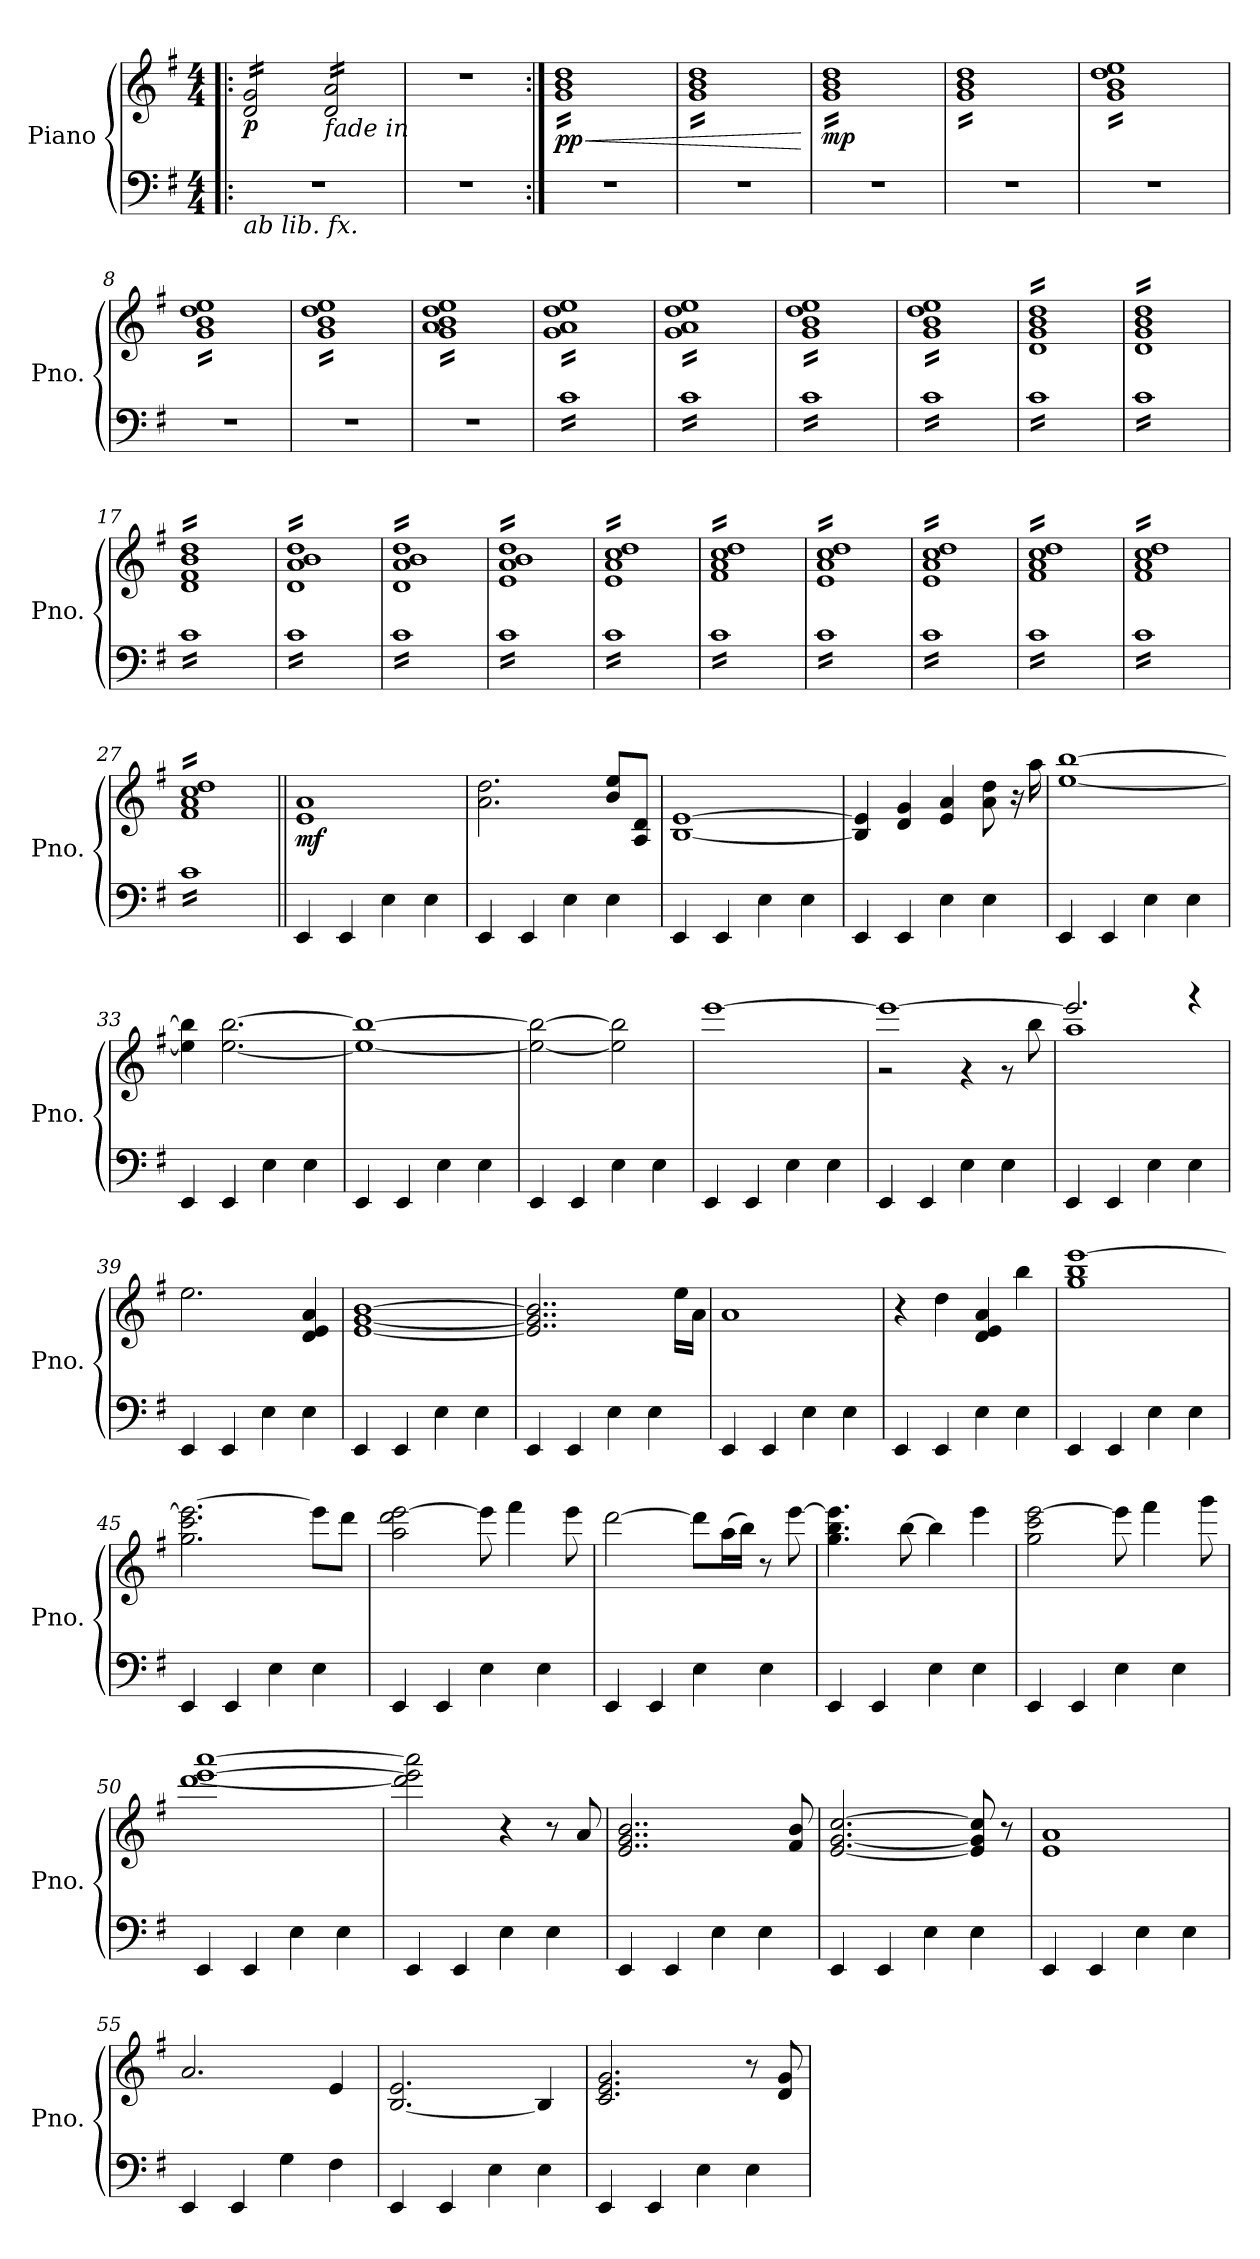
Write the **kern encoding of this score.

**kern	**kern	**dynam
*part1	*part1	*part1
*staff2	*staff1	*staff1/2
*I"Piano	*	*
*I'Pno.	*	*
*clefF4	*clefG2	*
*k[f#]	*k[f#]	*
*M4/4	*M4/4	*
*MM78	*MM78	*
=1!|:	=1!|:	=1!|:
!	!LO:TX:b:i:t=repeat for 30 secs.	!
!LO:TX:b:i:t=ab lib. fx.	!	!
!	!	!LO:DY:b
*	*tremolo	*
1r	16d/ 16g/LL	p
.	16d/ 16g/	.
.	16d/ 16g/	.
.	16d/ 16g/	.
.	16d/ 16g/	.
.	16d/ 16g/	.
.	16d/ 16g/	.
.	16d/ 16g/JJ	.
!	!LO:TX:b:i:t=fade in	!
.	16d/ 16a/LL	.
.	16d/ 16a/	.
.	16d/ 16a/	.
.	16d/ 16a/	.
.	16d/ 16a/	.
.	16d/ 16a/	.
.	16d/ 16a/	.
.	16d/ 16a/JJ	.
=2	=2	=2
1r	1r	.
=3:|!	=3:|!	=3:|!
*	*MM112	*
!	!	!LO:HP:b
!	!	!LO:DY:n=1:b
1r	16g 16b 16ddLL	< pp
.	16g 16b 16dd	.
.	16g 16b 16dd	.
.	16g 16b 16dd	.
.	16g 16b 16dd	.
.	16g 16b 16dd	.
.	16g 16b 16dd	.
.	16g 16b 16dd	.
.	16g 16b 16dd	.
.	16g 16b 16dd	.
.	16g 16b 16dd	.
.	16g 16b 16dd	.
.	16g 16b 16dd	.
.	16g 16b 16dd	.
.	16g 16b 16dd	.
.	16g 16b 16ddJJ	.
=4	=4	=4
1r	16g 16b 16ddLL	.
.	16g 16b 16dd	.
.	16g 16b 16dd	.
.	16g 16b 16dd	.
.	16g 16b 16dd	.
.	16g 16b 16dd	.
.	16g 16b 16dd	.
.	16g 16b 16dd	.
.	16g 16b 16dd	.
.	16g 16b 16dd	.
.	16g 16b 16dd	.
.	16g 16b 16dd	.
.	16g 16b 16dd	.
.	16g 16b 16dd	.
.	16g 16b 16dd	.
.	16g 16b 16ddJJ	.
.	.	[
=5	=5	=5
!	!	!LO:DY:b
1r	16g 16b 16ddLL	mp
.	16g 16b 16dd	.
.	16g 16b 16dd	.
.	16g 16b 16dd	.
.	16g 16b 16dd	.
.	16g 16b 16dd	.
.	16g 16b 16dd	.
.	16g 16b 16dd	.
.	16g 16b 16dd	.
.	16g 16b 16dd	.
.	16g 16b 16dd	.
.	16g 16b 16dd	.
.	16g 16b 16dd	.
.	16g 16b 16dd	.
.	16g 16b 16dd	.
.	16g 16b 16ddJJ	.
=6	=6	=6
1r	16g 16b 16ddLL	.
.	16g 16b 16dd	.
.	16g 16b 16dd	.
.	16g 16b 16dd	.
.	16g 16b 16dd	.
.	16g 16b 16dd	.
.	16g 16b 16dd	.
.	16g 16b 16dd	.
.	16g 16b 16dd	.
.	16g 16b 16dd	.
.	16g 16b 16dd	.
.	16g 16b 16dd	.
.	16g 16b 16dd	.
.	16g 16b 16dd	.
.	16g 16b 16dd	.
.	16g 16b 16ddJJ	.
=7	=7	=7
1r	16g 16b 16dd 16eeLL	.
.	16g 16b 16dd 16ee	.
.	16g 16b 16dd 16ee	.
.	16g 16b 16dd 16ee	.
.	16g 16b 16dd 16ee	.
.	16g 16b 16dd 16ee	.
.	16g 16b 16dd 16ee	.
.	16g 16b 16dd 16ee	.
.	16g 16b 16dd 16ee	.
.	16g 16b 16dd 16ee	.
.	16g 16b 16dd 16ee	.
.	16g 16b 16dd 16ee	.
.	16g 16b 16dd 16ee	.
.	16g 16b 16dd 16ee	.
.	16g 16b 16dd 16ee	.
.	16g 16b 16dd 16eeJJ	.
=8	=8	=8
1r	16g 16b 16dd 16eeLL	.
.	16g 16b 16dd 16ee	.
.	16g 16b 16dd 16ee	.
.	16g 16b 16dd 16ee	.
.	16g 16b 16dd 16ee	.
.	16g 16b 16dd 16ee	.
.	16g 16b 16dd 16ee	.
.	16g 16b 16dd 16ee	.
.	16g 16b 16dd 16ee	.
.	16g 16b 16dd 16ee	.
.	16g 16b 16dd 16ee	.
.	16g 16b 16dd 16ee	.
.	16g 16b 16dd 16ee	.
.	16g 16b 16dd 16ee	.
.	16g 16b 16dd 16ee	.
.	16g 16b 16dd 16eeJJ	.
=9	=9	=9
1r	16g 16b 16dd 16eeLL	.
.	16g 16b 16dd 16ee	.
.	16g 16b 16dd 16ee	.
.	16g 16b 16dd 16ee	.
.	16g 16b 16dd 16ee	.
.	16g 16b 16dd 16ee	.
.	16g 16b 16dd 16ee	.
.	16g 16b 16dd 16ee	.
.	16g 16b 16dd 16ee	.
.	16g 16b 16dd 16ee	.
.	16g 16b 16dd 16ee	.
.	16g 16b 16dd 16ee	.
.	16g 16b 16dd 16ee	.
.	16g 16b 16dd 16ee	.
.	16g 16b 16dd 16ee	.
.	16g 16b 16dd 16eeJJ	.
=10	=10	=10
1r	16g 16a 16b 16dd 16eeLL	.
.	16g 16a 16b 16dd 16ee	.
.	16g 16a 16b 16dd 16ee	.
.	16g 16a 16b 16dd 16ee	.
.	16g 16a 16b 16dd 16ee	.
.	16g 16a 16b 16dd 16ee	.
.	16g 16a 16b 16dd 16ee	.
.	16g 16a 16b 16dd 16ee	.
.	16g 16a 16b 16dd 16ee	.
.	16g 16a 16b 16dd 16ee	.
.	16g 16a 16b 16dd 16ee	.
.	16g 16a 16b 16dd 16ee	.
.	16g 16a 16b 16dd 16ee	.
.	16g 16a 16b 16dd 16ee	.
.	16g 16a 16b 16dd 16ee	.
.	16g 16a 16b 16dd 16eeJJ	.
!!LO:LB:g=z
=11	=11	=11
*tremolo	*	*
16cLL	16g 16a 16dd 16eeLL	.
16c	16g 16a 16dd 16ee	.
16c	16g 16a 16dd 16ee	.
16c	16g 16a 16dd 16ee	.
16c	16g 16a 16dd 16ee	.
16c	16g 16a 16dd 16ee	.
16c	16g 16a 16dd 16ee	.
16c	16g 16a 16dd 16ee	.
16c	16g 16a 16dd 16ee	.
16c	16g 16a 16dd 16ee	.
16c	16g 16a 16dd 16ee	.
16c	16g 16a 16dd 16ee	.
16c	16g 16a 16dd 16ee	.
16c	16g 16a 16dd 16ee	.
16c	16g 16a 16dd 16ee	.
16cJJ	16g 16a 16dd 16eeJJ	.
=12	=12	=12
16cLL	16g 16a 16dd 16eeLL	.
16c	16g 16a 16dd 16ee	.
16c	16g 16a 16dd 16ee	.
16c	16g 16a 16dd 16ee	.
16c	16g 16a 16dd 16ee	.
16c	16g 16a 16dd 16ee	.
16c	16g 16a 16dd 16ee	.
16c	16g 16a 16dd 16ee	.
16c	16g 16a 16dd 16ee	.
16c	16g 16a 16dd 16ee	.
16c	16g 16a 16dd 16ee	.
16c	16g 16a 16dd 16ee	.
16c	16g 16a 16dd 16ee	.
16c	16g 16a 16dd 16ee	.
16c	16g 16a 16dd 16ee	.
16cJJ	16g 16a 16dd 16eeJJ	.
=13	=13	=13
16cLL	16g 16b 16dd 16eeLL	.
16c	16g 16b 16dd 16ee	.
16c	16g 16b 16dd 16ee	.
16c	16g 16b 16dd 16ee	.
16c	16g 16b 16dd 16ee	.
16c	16g 16b 16dd 16ee	.
16c	16g 16b 16dd 16ee	.
16c	16g 16b 16dd 16ee	.
16c	16g 16b 16dd 16ee	.
16c	16g 16b 16dd 16ee	.
16c	16g 16b 16dd 16ee	.
16c	16g 16b 16dd 16ee	.
16c	16g 16b 16dd 16ee	.
16c	16g 16b 16dd 16ee	.
16c	16g 16b 16dd 16ee	.
16cJJ	16g 16b 16dd 16eeJJ	.
=14	=14	=14
16cLL	16g 16b 16dd 16eeLL	.
16c	16g 16b 16dd 16ee	.
16c	16g 16b 16dd 16ee	.
16c	16g 16b 16dd 16ee	.
16c	16g 16b 16dd 16ee	.
16c	16g 16b 16dd 16ee	.
16c	16g 16b 16dd 16ee	.
16c	16g 16b 16dd 16ee	.
16c	16g 16b 16dd 16ee	.
16c	16g 16b 16dd 16ee	.
16c	16g 16b 16dd 16ee	.
16c	16g 16b 16dd 16ee	.
16c	16g 16b 16dd 16ee	.
16c	16g 16b 16dd 16ee	.
16c	16g 16b 16dd 16ee	.
16cJJ	16g 16b 16dd 16eeJJ	.
=15	=15	=15
16cLL	16d 16g 16b 16ddLL	.
16c	16d 16g 16b 16dd	.
16c	16d 16g 16b 16dd	.
16c	16d 16g 16b 16dd	.
16c	16d 16g 16b 16dd	.
16c	16d 16g 16b 16dd	.
16c	16d 16g 16b 16dd	.
16c	16d 16g 16b 16dd	.
16c	16d 16g 16b 16dd	.
16c	16d 16g 16b 16dd	.
16c	16d 16g 16b 16dd	.
16c	16d 16g 16b 16dd	.
16c	16d 16g 16b 16dd	.
16c	16d 16g 16b 16dd	.
16c	16d 16g 16b 16dd	.
16cJJ	16d 16g 16b 16ddJJ	.
=16	=16	=16
16cLL	16d 16g 16b 16ddLL	.
16c	16d 16g 16b 16dd	.
16c	16d 16g 16b 16dd	.
16c	16d 16g 16b 16dd	.
16c	16d 16g 16b 16dd	.
16c	16d 16g 16b 16dd	.
16c	16d 16g 16b 16dd	.
16c	16d 16g 16b 16dd	.
16c	16d 16g 16b 16dd	.
16c	16d 16g 16b 16dd	.
16c	16d 16g 16b 16dd	.
16c	16d 16g 16b 16dd	.
16c	16d 16g 16b 16dd	.
16c	16d 16g 16b 16dd	.
16c	16d 16g 16b 16dd	.
16cJJ	16d 16g 16b 16ddJJ	.
=17	=17	=17
16cLL	16d 16f# 16b 16ddLL	.
16c	16d 16f# 16b 16dd	.
16c	16d 16f# 16b 16dd	.
16c	16d 16f# 16b 16dd	.
16c	16d 16f# 16b 16dd	.
16c	16d 16f# 16b 16dd	.
16c	16d 16f# 16b 16dd	.
16c	16d 16f# 16b 16dd	.
16c	16d 16f# 16b 16dd	.
16c	16d 16f# 16b 16dd	.
16c	16d 16f# 16b 16dd	.
16c	16d 16f# 16b 16dd	.
16c	16d 16f# 16b 16dd	.
16c	16d 16f# 16b 16dd	.
16c	16d 16f# 16b 16dd	.
16cJJ	16d 16f# 16b 16ddJJ	.
=18	=18	=18
16cLL	16d 16a 16b 16ddLL	.
16c	16d 16a 16b 16dd	.
16c	16d 16a 16b 16dd	.
16c	16d 16a 16b 16dd	.
16c	16d 16a 16b 16dd	.
16c	16d 16a 16b 16dd	.
16c	16d 16a 16b 16dd	.
16c	16d 16a 16b 16dd	.
16c	16d 16a 16b 16dd	.
16c	16d 16a 16b 16dd	.
16c	16d 16a 16b 16dd	.
16c	16d 16a 16b 16dd	.
16c	16d 16a 16b 16dd	.
16c	16d 16a 16b 16dd	.
16c	16d 16a 16b 16dd	.
16cJJ	16d 16a 16b 16ddJJ	.
=19	=19	=19
16cLL	16d 16a 16b 16ddLL	.
16c	16d 16a 16b 16dd	.
16c	16d 16a 16b 16dd	.
16c	16d 16a 16b 16dd	.
16c	16d 16a 16b 16dd	.
16c	16d 16a 16b 16dd	.
16c	16d 16a 16b 16dd	.
16c	16d 16a 16b 16dd	.
16c	16d 16a 16b 16dd	.
16c	16d 16a 16b 16dd	.
16c	16d 16a 16b 16dd	.
16c	16d 16a 16b 16dd	.
16c	16d 16a 16b 16dd	.
16c	16d 16a 16b 16dd	.
16c	16d 16a 16b 16dd	.
16cJJ	16d 16a 16b 16ddJJ	.
!!LO:LB:g=z
=20	=20	=20
16cLL	16e 16a 16b 16ddLL	.
16c	16e 16a 16b 16dd	.
16c	16e 16a 16b 16dd	.
16c	16e 16a 16b 16dd	.
16c	16e 16a 16b 16dd	.
16c	16e 16a 16b 16dd	.
16c	16e 16a 16b 16dd	.
16c	16e 16a 16b 16dd	.
16c	16e 16a 16b 16dd	.
16c	16e 16a 16b 16dd	.
16c	16e 16a 16b 16dd	.
16c	16e 16a 16b 16dd	.
16c	16e 16a 16b 16dd	.
16c	16e 16a 16b 16dd	.
16c	16e 16a 16b 16dd	.
16cJJ	16e 16a 16b 16ddJJ	.
=21	=21	=21
16cLL	16e 16a 16cc 16ddLL	.
16c	16e 16a 16cc 16dd	.
16c	16e 16a 16cc 16dd	.
16c	16e 16a 16cc 16dd	.
16c	16e 16a 16cc 16dd	.
16c	16e 16a 16cc 16dd	.
16c	16e 16a 16cc 16dd	.
16c	16e 16a 16cc 16dd	.
16c	16e 16a 16cc 16dd	.
16c	16e 16a 16cc 16dd	.
16c	16e 16a 16cc 16dd	.
16c	16e 16a 16cc 16dd	.
16c	16e 16a 16cc 16dd	.
16c	16e 16a 16cc 16dd	.
16c	16e 16a 16cc 16dd	.
16cJJ	16e 16a 16cc 16ddJJ	.
=22	=22	=22
16cLL	16f# 16a 16cc 16ddLL	.
16c	16f# 16a 16cc 16dd	.
16c	16f# 16a 16cc 16dd	.
16c	16f# 16a 16cc 16dd	.
16c	16f# 16a 16cc 16dd	.
16c	16f# 16a 16cc 16dd	.
16c	16f# 16a 16cc 16dd	.
16c	16f# 16a 16cc 16dd	.
16c	16f# 16a 16cc 16dd	.
16c	16f# 16a 16cc 16dd	.
16c	16f# 16a 16cc 16dd	.
16c	16f# 16a 16cc 16dd	.
16c	16f# 16a 16cc 16dd	.
16c	16f# 16a 16cc 16dd	.
16c	16f# 16a 16cc 16dd	.
16cJJ	16f# 16a 16cc 16ddJJ	.
=23	=23	=23
16cLL	16e 16a 16cc 16ddLL	.
16c	16e 16a 16cc 16dd	.
16c	16e 16a 16cc 16dd	.
16c	16e 16a 16cc 16dd	.
16c	16e 16a 16cc 16dd	.
16c	16e 16a 16cc 16dd	.
16c	16e 16a 16cc 16dd	.
16c	16e 16a 16cc 16dd	.
16c	16e 16a 16cc 16dd	.
16c	16e 16a 16cc 16dd	.
16c	16e 16a 16cc 16dd	.
16c	16e 16a 16cc 16dd	.
16c	16e 16a 16cc 16dd	.
16c	16e 16a 16cc 16dd	.
16c	16e 16a 16cc 16dd	.
16cJJ	16e 16a 16cc 16ddJJ	.
=24	=24	=24
16cLL	16e 16a 16cc 16ddLL	.
16c	16e 16a 16cc 16dd	.
16c	16e 16a 16cc 16dd	.
16c	16e 16a 16cc 16dd	.
16c	16e 16a 16cc 16dd	.
16c	16e 16a 16cc 16dd	.
16c	16e 16a 16cc 16dd	.
16c	16e 16a 16cc 16dd	.
16c	16e 16a 16cc 16dd	.
16c	16e 16a 16cc 16dd	.
16c	16e 16a 16cc 16dd	.
16c	16e 16a 16cc 16dd	.
16c	16e 16a 16cc 16dd	.
16c	16e 16a 16cc 16dd	.
16c	16e 16a 16cc 16dd	.
16cJJ	16e 16a 16cc 16ddJJ	.
=25	=25	=25
16cLL	16f# 16a 16cc 16ddLL	.
16c	16f# 16a 16cc 16dd	.
16c	16f# 16a 16cc 16dd	.
16c	16f# 16a 16cc 16dd	.
16c	16f# 16a 16cc 16dd	.
16c	16f# 16a 16cc 16dd	.
16c	16f# 16a 16cc 16dd	.
16c	16f# 16a 16cc 16dd	.
16c	16f# 16a 16cc 16dd	.
16c	16f# 16a 16cc 16dd	.
16c	16f# 16a 16cc 16dd	.
16c	16f# 16a 16cc 16dd	.
16c	16f# 16a 16cc 16dd	.
16c	16f# 16a 16cc 16dd	.
16c	16f# 16a 16cc 16dd	.
16cJJ	16f# 16a 16cc 16ddJJ	.
=26	=26	=26
16cLL	16f# 16a 16cc 16ddLL	.
16c	16f# 16a 16cc 16dd	.
16c	16f# 16a 16cc 16dd	.
16c	16f# 16a 16cc 16dd	.
16c	16f# 16a 16cc 16dd	.
16c	16f# 16a 16cc 16dd	.
16c	16f# 16a 16cc 16dd	.
16c	16f# 16a 16cc 16dd	.
16c	16f# 16a 16cc 16dd	.
16c	16f# 16a 16cc 16dd	.
16c	16f# 16a 16cc 16dd	.
16c	16f# 16a 16cc 16dd	.
16c	16f# 16a 16cc 16dd	.
16c	16f# 16a 16cc 16dd	.
16c	16f# 16a 16cc 16dd	.
16cJJ	16f# 16a 16cc 16ddJJ	.
!!LO:LB:g=z
=27	=27	=27
16cLL	16f# 16a 16cc 16ddLL	.
16c	16f# 16a 16cc 16dd	.
16c	16f# 16a 16cc 16dd	.
16c	16f# 16a 16cc 16dd	.
16c	16f# 16a 16cc 16dd	.
16c	16f# 16a 16cc 16dd	.
16c	16f# 16a 16cc 16dd	.
16c	16f# 16a 16cc 16dd	.
16c	16f# 16a 16cc 16dd	.
16c	16f# 16a 16cc 16dd	.
16c	16f# 16a 16cc 16dd	.
16c	16f# 16a 16cc 16dd	.
16c	16f# 16a 16cc 16dd	.
16c	16f# 16a 16cc 16dd	.
16c	16f# 16a 16cc 16dd	.
16cJJ	16f# 16a 16cc 16ddJJ	.
*	*Xtremolo	*
*Xtremolo	*	*
=28||	=28||	=28||
!	!	!LO:DY:b
4EE/	1e 1a	mf
4EE/	.	.
4E\	.	.
4E\	.	.
=29	=29	=29
4EE/	2.a\ 2.dd\	.
4EE/	.	.
4E\	.	.
4E\	8b/ 8ee/L	.
.	8A/ 8d/J	.
=30	=30	=30
4EE/	[1B [1e	.
4EE/	.	.
4E\	.	.
4E\	.	.
=31	=31	=31
4EE/	4B/] 4e/]	.
4EE/	4d/ 4g/	.
4E\	4e/ 4a/	.
4E\	8a\ 8dd\	.
.	16r	.
.	16aa\	.
=32	=32	=32
4EE/	[1ee [1bb	.
4EE/	.	.
4E\	.	.
4E\	.	.
=33	=33	=33
4EE/	4ee\] 4bb\]	.
4EE/	[2.ee\ [2.bb\	.
4E\	.	.
4E\	.	.
!!LO:LB:g=z
=34	=34	=34
4EE/	1ee_ 1bb_	.
4EE/	.	.
4E\	.	.
4E\	.	.
=35	=35	=35
4EE/	2ee\_ 2bb\_	.
4EE/	.	.
4E\	2ee\] 2bb\]	.
4E\	.	.
=36	=36	=36
4EE/	[1eee	.
4EE/	.	.
4E\	.	.
4E\	.	.
=37	=37	=37
*	*^	*
4EE/	1eee_	2r	.
4EE/	.	.	.
4E\	.	4r	.
4E\	.	8r	.
.	.	8bb\	.
=38	=38	=38	=38
4EE/	2.eee/]	1aa	.
4EE/	.	.	.
4E\	.	.	.
4E\	4r	.	.
*	*v	*v	*
=39	=39	=39
4EE/	2.ee\	.
4EE/	.	.
4E\	.	.
4E\	4d/ 4e/ 4a/	.
=40	=40	=40
4EE/	[1e [1g [1b	.
4EE/	.	.
4E\	.	.
4E\	.	.
=41	=41	=41
4EE/	2..e/] 2..g/] 2..b/]	.
4EE/	.	.
4E\	.	.
4E\	.	.
.	16ee\LL	.
.	16a\JJ	.
!!LO:PB:g=z
=42	=42	=42
4EE/	1a	.
4EE/	.	.
4E\	.	.
4E\	.	.
=43	=43	=43
4EE/	4r	.
4EE/	4dd\	.
4E\	4d/ 4e/ 4a/	.
4E\	4bb\	.
=44	=44	=44
4EE/	1gg 1bb [1eee	.
4EE/	.	.
4E\	.	.
4E\	.	.
=45	=45	=45
4EE/	2.gg\ 2.ccc\ 2.eee\_	.
4EE/	.	.
4E\	.	.
4E\	8eee\L]	.
.	8ddd\J	.
=46	=46	=46
4EE/	2aa\ 2ddd\ [2eee\	.
4EE/	.	.
4E\	8eee\]	.
.	4fff#\	.
4E\	.	.
.	8eee\	.
=47	=47	=47
4EE/	[2ddd\	.
4EE/	.	.
4E\	8ddd\L]	.
.	(>16aa\L	.
.	16bb\JJ)	.
4E\	8r	.
.	[8eee\	.
=48	=48	=48
4EE/	4.gg\ 4.bb\ 4.eee\]	.
4EE/	.	.
.	[8bb\	.
4E\	4bb\]	.
4E\	4eee\	.
!!LO:LB:g=z
=49	=49	=49
4EE/	2gg\ 2ccc\ [2eee\	.
4EE/	.	.
4E\	8eee\]	.
.	4fff#\	.
4E\	.	.
.	8ggg\	.
=50	=50	=50
4EE/	[1ddd [1eee [1aaa	.
4EE/	.	.
4E\	.	.
4E\	.	.
=51	=51	=51
4EE/	2ddd\] 2eee\] 2aaa\]	.
4EE/	.	.
4E\	4r	.
4E\	8r	.
.	8a/	.
=52	=52	=52
4EE/	2..e/ 2..g/ 2..b/	.
4EE/	.	.
4E\	.	.
4E\	.	.
.	8f#/ 8b/	.
=53	=53	=53
4EE/	[2.e/ [2.g/ [2.cc/	.
4EE/	.	.
4E\	.	.
4E\	8e/] 8g/] 8cc/]	.
.	8r	.
=54	=54	=54
4EE/	1e 1a	.
4EE/	.	.
4E\	.	.
4E\	.	.
=55	=55	=55
4EE/	2.a/	.
4EE/	.	.
4G\	.	.
4F#\	4e/	.
!!LO:LB:g=z
=56	=56	=56
4EE/	[2.B/ 2.e/	.
4EE/	.	.
4E\	.	.
4E\	4B/]	.
=57	=57	=57
4EE/	2.c/ 2.e/ 2.g/	.
4EE/	.	.
4E\	.	.
4E\	8r	.
.	8d/ 8g/	.
=	=	=
*-	*-	*-
